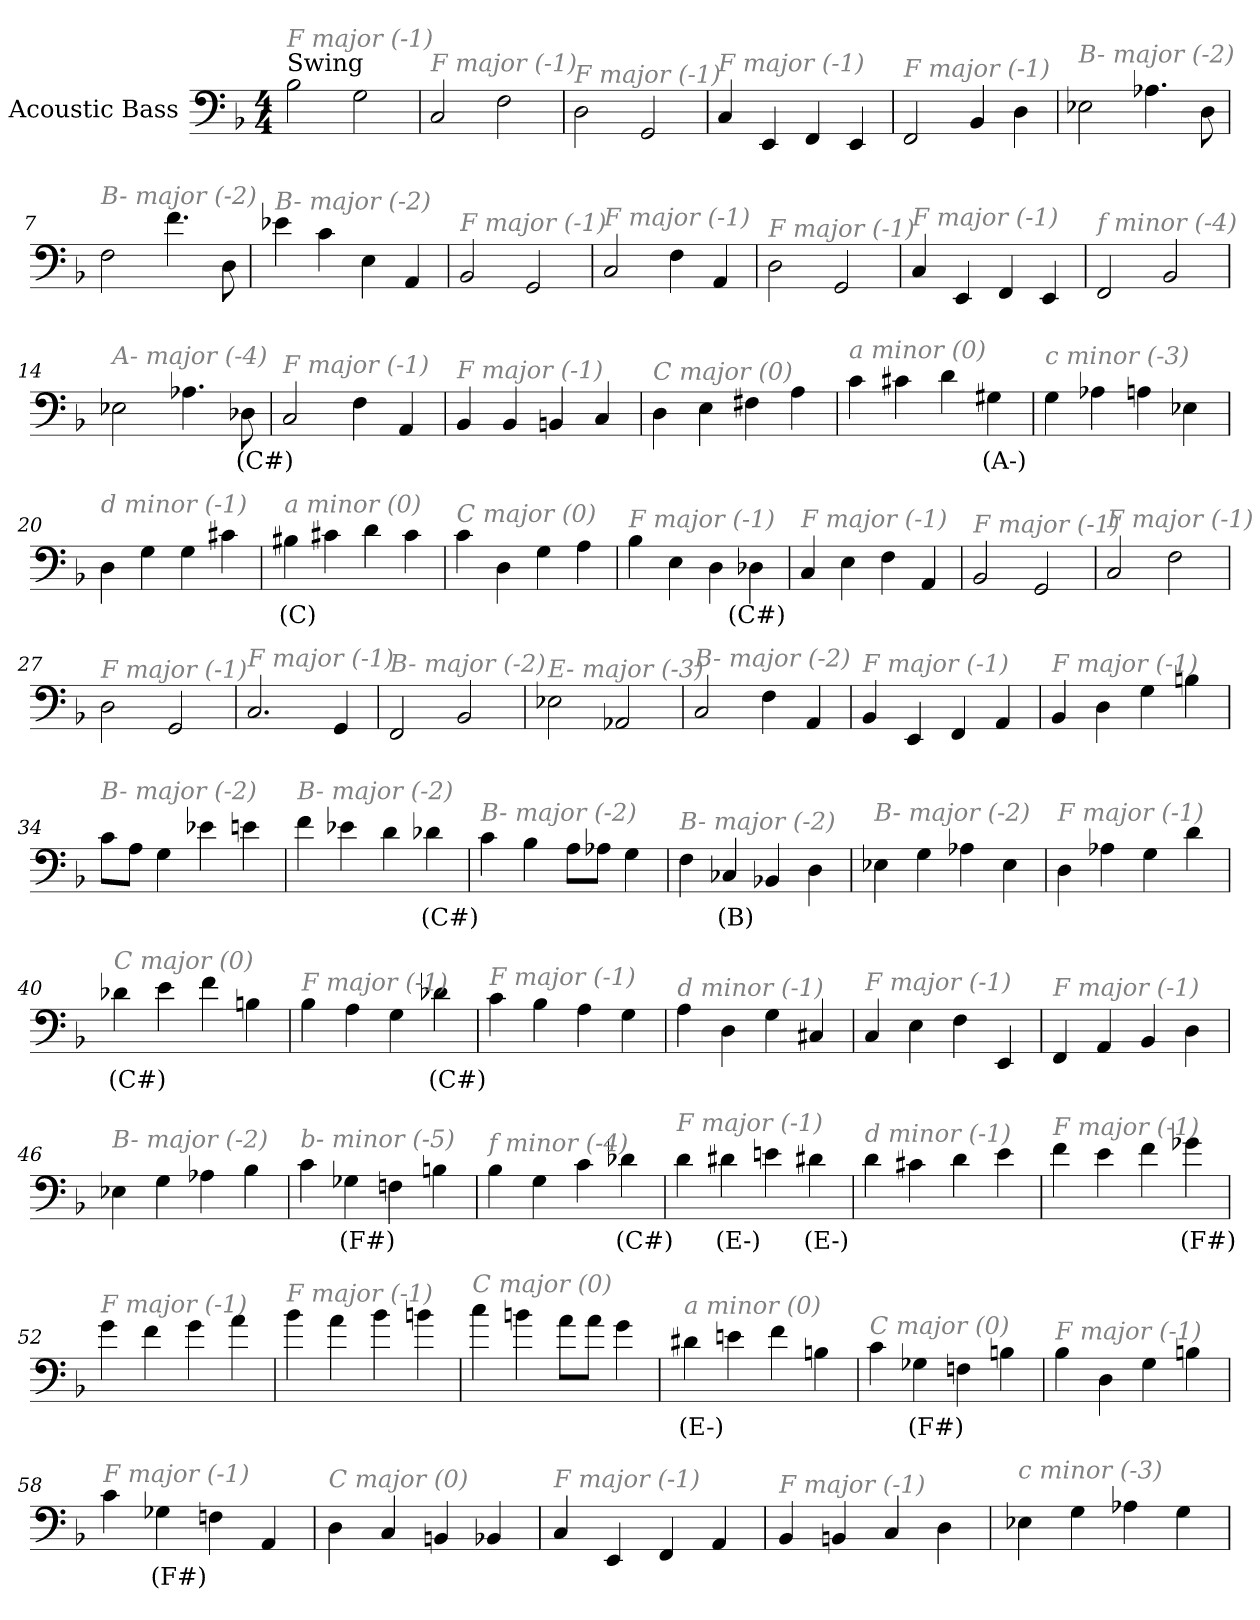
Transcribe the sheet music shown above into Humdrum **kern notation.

**kern	**text
*part1	*part1
*staff1	*staff1
*I"Acoustic Bass	*
*clefF4	*
*ITrd7c12	*
*k[b-]	*
*F:	*
*M4/4	*
*MM219	*
=1	=1
!LO:TX:a:t=Swing	!
!LO:TX:i:color=#808080:t=F major (-1)	!
2BB-	.
2GG	.
=2	=2
!LO:TX:i:color=#808080:t=F major (-1)	!
2CC	.
2FF	.
=3	=3
!LO:TX:i:color=#808080:t=F major (-1)	!
2DD	.
2GGG	.
=4	=4
!LO:TX:i:color=#808080:t=F major (-1)	!
4CC	.
4EEE	.
4FFF	.
4EEE	.
=5	=5
!LO:TX:i:color=#808080:t=F major (-1)	!
2FFF	.
4BBB-	.
4DD	.
=6	=6
!LO:TX:i:color=#808080:t=B- major (-2)	!
2EE-X	.
4.AA-X	.
8DD	.
=7	=7
!LO:TX:i:color=#808080:t=B- major (-2)	!
2FF	.
4.F	.
8DD	.
=8	=8
!LO:TX:i:color=#808080:t=B- major (-2)	!
4E-X	.
4C	.
4EE	.
4AAA	.
=9	=9
!LO:TX:i:color=#808080:t=F major (-1)	!
2BBB-	.
2GGG	.
=10	=10
!LO:TX:i:color=#808080:t=F major (-1)	!
2CC	.
4FF	.
4AAA	.
=11	=11
!LO:TX:i:color=#808080:t=F major (-1)	!
2DD	.
2GGG	.
=12	=12
!LO:TX:i:color=#808080:t=F major (-1)	!
4CC	.
4EEE	.
4FFF	.
4EEE	.
=13	=13
!LO:TX:i:color=#808080:t=f minor (-4)	!
2FFF	.
2BBB-	.
=14	=14
!LO:TX:i:color=#808080:t=A- major (-4)	!
2EE-X	.
4.AA-X	.
8DD-Xi	(C#)
=15	=15
!LO:TX:i:color=#808080:t=F major (-1)	!
2CC	.
4FF	.
4AAA	.
=16	=16
!LO:TX:i:color=#808080:t=F major (-1)	!
4BBB-	.
4BBB-	.
4BBBn	.
4CC	.
=17	=17
!LO:TX:i:color=#808080:t=C major (0)	!
4DD	.
4EE	.
4FF#X	.
4AA	.
=18	=18
!LO:TX:i:color=#808080:t=a minor (0)	!
4C	.
4C#X	.
4D	.
4GG#Xi	(A-)
=19	=19
!LO:TX:i:color=#808080:t=c minor (-3)	!
4GG	.
4AA-X	.
4AAn	.
4EE-X	.
=20	=20
!LO:TX:i:color=#808080:t=d minor (-1)	!
4DD	.
4GG	.
4GG	.
4C#X	.
=21	=21
!LO:TX:i:color=#808080:t=a minor (0)	!
4BB#Xj	(C)
4C#X	.
4D	.
4C#	.
=22	=22
!LO:TX:i:color=#808080:t=C major (0)	!
4C	.
4DD	.
4GG	.
4AA	.
=23	=23
!LO:TX:i:color=#808080:t=F major (-1)	!
4BB-	.
4EE	.
4DD	.
4DD-Xi	(C#)
=24	=24
!LO:TX:i:color=#808080:t=F major (-1)	!
4CC	.
4EE	.
4FF	.
4AAA	.
=25	=25
!LO:TX:i:color=#808080:t=F major (-1)	!
2BBB-	.
2GGG	.
=26	=26
!LO:TX:i:color=#808080:t=F major (-1)	!
2CC	.
2FF	.
=27	=27
!LO:TX:i:color=#808080:t=F major (-1)	!
2DD	.
2GGG	.
=28	=28
!LO:TX:i:color=#808080:t=F major (-1)	!
2.CC	.
4GGG	.
=29	=29
!LO:TX:i:color=#808080:t=B- major (-2)	!
2FFF	.
2BBB-	.
=30	=30
!LO:TX:i:color=#808080:t=E- major (-3)	!
2EE-X	.
2AAA-X	.
=31	=31
!LO:TX:i:color=#808080:t=B- major (-2)	!
2CC	.
4FF	.
4AAA	.
=32	=32
!LO:TX:i:color=#808080:t=F major (-1)	!
4BBB-	.
4EEE	.
4FFF	.
4AAA	.
=33	=33
!LO:TX:i:color=#808080:t=F major (-1)	!
4BBB-	.
4DD	.
4GG	.
4BBn	.
=34	=34
!LO:TX:i:color=#808080:t=B- major (-2)	!
8CL	.
8AAJ	.
4GG	.
4E-X	.
4En	.
=35	=35
!LO:TX:i:color=#808080:t=B- major (-2)	!
4F	.
4E-X	.
4D	.
4D-Xi	(C#)
=36	=36
!LO:TX:i:color=#808080:t=B- major (-2)	!
4C	.
4BB-	.
8AAL	.
8AA-XJ	.
4GG	.
=37	=37
!LO:TX:i:color=#808080:t=B- major (-2)	!
4FF	.
4CC-Xi	(B)
4BBB-X	.
4DD	.
=38	=38
!LO:TX:i:color=#808080:t=B- major (-2)	!
4EE-X	.
4GG	.
4AA-X	.
4EE-	.
=39	=39
!LO:TX:i:color=#808080:t=F major (-1)	!
4DD	.
4AA-X	.
4GG	.
4D	.
=40	=40
!LO:TX:i:color=#808080:t=C major (0)	!
4D-Xi	(C#)
4E	.
4F	.
4BBn	.
=41	=41
!LO:TX:i:color=#808080:t=F major (-1)	!
4BB-	.
4AA	.
4GG	.
4D-Xi	(C#)
=42	=42
!LO:TX:i:color=#808080:t=F major (-1)	!
4C	.
4BB-	.
4AA	.
4GG	.
=43	=43
!LO:TX:i:color=#808080:t=d minor (-1)	!
4AA	.
4DD	.
4GG	.
4CC#X	.
=44	=44
!LO:TX:i:color=#808080:t=F major (-1)	!
4CC	.
4EE	.
4FF	.
4EEE	.
=45	=45
!LO:TX:i:color=#808080:t=F major (-1)	!
4FFF	.
4AAA	.
4BBB-	.
4DD	.
=46	=46
!LO:TX:i:color=#808080:t=B- major (-2)	!
4EE-X	.
4GG	.
4AA-X	.
4BB-	.
=47	=47
!LO:TX:i:color=#808080:t=b- minor (-5)	!
4C	.
4GG-Xi	(F#)
4FFn	.
4BBn	.
=48	=48
!LO:TX:i:color=#808080:t=f minor (-4)	!
4BB-	.
4GG	.
4C	.
4D-Xi	(C#)
=49	=49
!LO:TX:i:color=#808080:t=F major (-1)	!
4D	.
4D#Xi	(E-)
4En	.
4D#Xi	(E-)
=50	=50
!LO:TX:i:color=#808080:t=d minor (-1)	!
4D	.
4C#X	.
4D	.
4E	.
=51	=51
!LO:TX:i:color=#808080:t=F major (-1)	!
4F	.
4E	.
4F	.
4G-Xi	(F#)
=52	=52
!LO:TX:i:color=#808080:t=F major (-1)	!
4G	.
4F	.
4G	.
4A	.
=53	=53
!LO:TX:i:color=#808080:t=F major (-1)	!
4B-	.
4A	.
4B-	.
4Bn	.
=54	=54
!LO:TX:i:color=#808080:t=C major (0)	!
4c	.
4Bn	.
8AL	.
8AJ	.
4G	.
=55	=55
!LO:TX:i:color=#808080:t=a minor (0)	!
4D#Xi	(E-)
4En	.
4F	.
4BBn	.
=56	=56
!LO:TX:i:color=#808080:t=C major (0)	!
4C	.
4GG-Xi	(F#)
4FFn	.
4BBn	.
=57	=57
!LO:TX:i:color=#808080:t=F major (-1)	!
4BB-	.
4DD	.
4GG	.
4BBn	.
=58	=58
!LO:TX:i:color=#808080:t=F major (-1)	!
4C	.
4GG-Xi	(F#)
4FFn	.
4AAA	.
=59	=59
!LO:TX:i:color=#808080:t=C major (0)	!
4DD	.
4CC	.
4BBBn	.
4BBB-X	.
=60	=60
!LO:TX:i:color=#808080:t=F major (-1)	!
4CC	.
4EEE	.
4FFF	.
4AAA	.
=61	=61
!LO:TX:i:color=#808080:t=F major (-1)	!
4BBB-	.
4BBBn	.
4CC	.
4DD	.
=62	=62
!LO:TX:i:color=#808080:t=c minor (-3)	!
4EE-X	.
4GG	.
4AA-X	.
4GG	.
=	=
*-	*-
